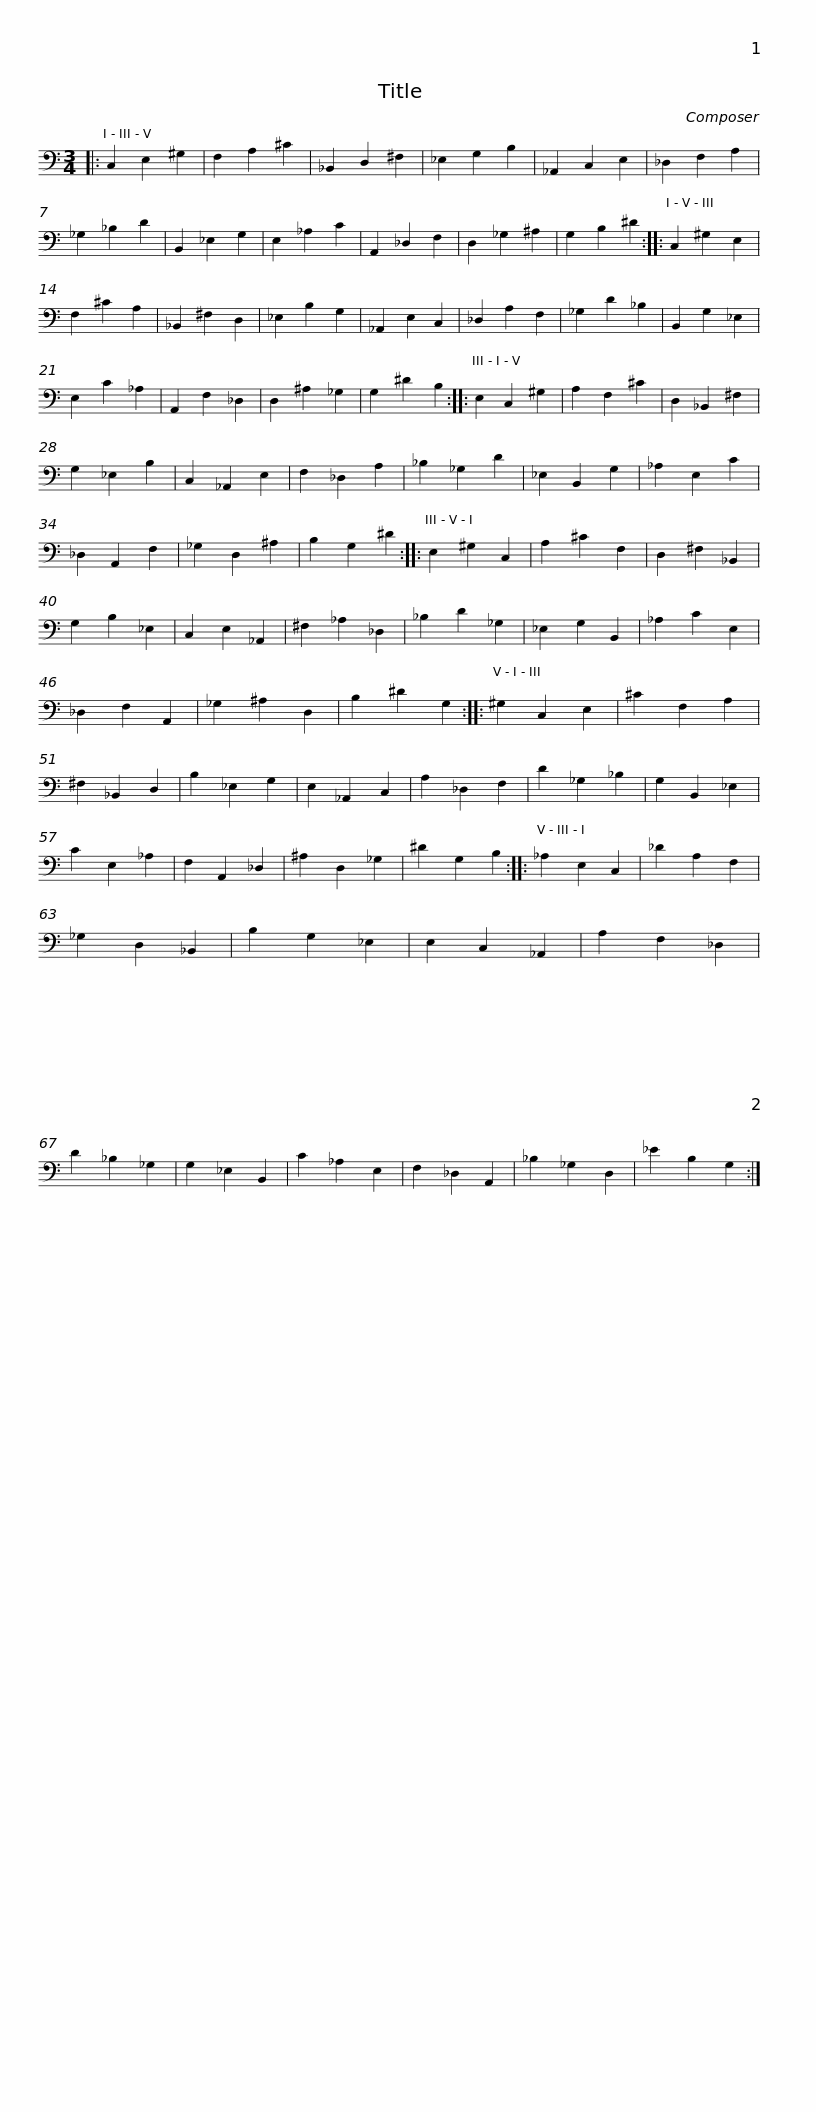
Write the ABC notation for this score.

X:1
L:1/8
M:3/4
I:linebreak $
K:C
V:1 bass transpose=-12
V:1
|: C,2 E,2 ^G,2 | F,2 A,2 ^C2 | _B,,2 D,2 ^F,2 | _E,2 G,2 B,2 | _A,,2 C,2 E,2 | %5
 _D,2 F,2 A,2 |$ _G,2 _B,2 D2 | B,,2 _E,2 G,2 | E,2 _A,2 C2 | A,,2 _D,2 F,2 | %10
 D,2 _G,2 ^A,2 | G,2 B,2 ^D2 ::$ C,2 ^G,2 E,2 | F,2 ^C2 A,2 | _B,,2 ^F,2 D,2 | %15
 _E,2 B,2 G,2 | _A,,2 E,2 C,2 | _D,2 A,2 F,2 |$ _G,2 D2 _B,2 | B,,2 G,2 _E,2 | %20
 E,2 C2 _A,2 | A,,2 F,2 _D,2 | D,2 ^A,2 _G,2 | G,2 ^D2 B,2 ::$ E,2 C,2 ^G,2 | %25
 A,2 F,2 ^C2 | D,2 _B,,2 ^F,2 | G,2 _E,2 B,2 | C,2 _A,,2 E,2 | F,2 _D,2 A,2 |$ %30
 _B,2 _G,2 D2 | _E,2 B,,2 G,2 | _A,2 E,2 C2 | _D,2 A,,2 F,2 | _G,2 D,2 ^A,2 | %35
 B,2 G,2 ^D2 ::$ E,2 ^G,2 C,2 | A,2 ^C2 F,2 | D,2 ^F,2 _B,,2 | G,2 B,2 _E,2 | %40
 C,2 E,2 _A,,2 | ^F,2 _A,2 _D,2 |$ _B,2 D2 _G,2 | _E,2 G,2 B,,2 | _A,2 C2 E,2 | %45
 _D,2 F,2 A,,2 | _G,2 ^A,2 D,2 | B,2 ^D2 G,2 ::$ ^G,2 C,2 E,2 | ^C2 F,2 A,2 | %50
 ^F,2 _B,,2 D,2 | B,2 _E,2 G,2 | E,2 _A,,2 C,2 | A,2 _D,2 F,2 |$ D2 _G,2 _B,2 | %55
 G,2 B,,2 _E,2 | C2 E,2 _A,2 | F,2 A,,2 _D,2 | ^A,2 D,2 _G,2 | ^D2 G,2 B,2 ::$ %60
 _A,2 E,2 C,2 | _D2 A,2 F,2 | _G,2 D,2 _B,,2 | B,2 G,2 _E,2 | E,2 C,2 _A,,2 | %65
 A,2 F,2 _D,2 |$ D2 _B,2 _G,2 | G,2 _E,2 B,,2 | C2 _A,2 E,2 | F,2 _D,2 A,,2 | %70
 _B,2 _G,2 D,2 | _E2 B,2 G,2 :| %72
